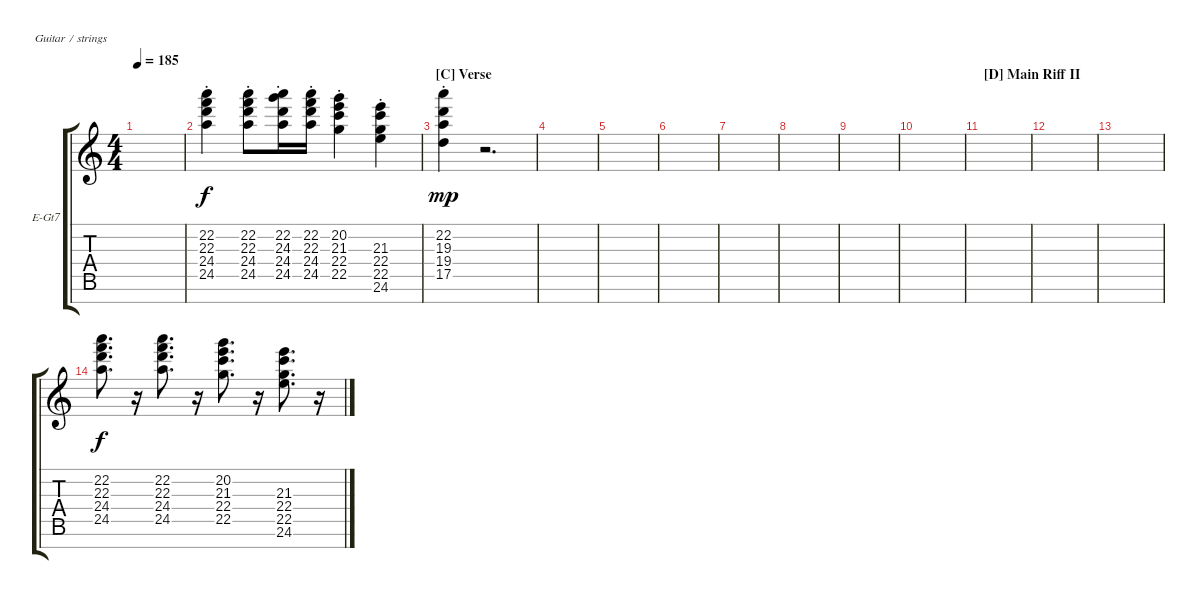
\defaultSystemsLayout 4
\bracketExtendMode groupsimilarinstruments
\firstSystemTrackNameOrientation horizontal
\otherSystemsTrackNameOrientation horizontal
\track ("Horns II" "E-Gt7") {instrument synthbrass2}
\staff {score tabs}
\tuning (E4 B3 G3 D3 A2 E2 B1)
\displaytranspose 12
\ts (4 4)
\tempo 185
\clef g2
\scale
0.333333
\ks c
|
\scale
0.333333 (22.2{st} 22.3{st} 24.4{st} 24.5{st}).4 (22.2{st} 24.5{st} 24.4{st} 22.3{st}).8 (22.2{st} 24.5{st} 24.4{st} 24.3{st}).16 (22.2{st} 24.5{st} 24.4{st} 22.3{st}).16 (20.2{st} 21.3{st} 22.4{st} 22.5{st}).4 (21.3{st} 22.4{st} 22.5{st} 24.6{st}).4 |
\section ("C" "Verse")
\scale
0.333333 (22.2{st} 19.3{st} 19.4{st} 17.5{st}).4{dy mp} r.2{d} |
\scale
0.333333 |
\scale
0.333333 |
\scale
0.333333 |
\scale
0.333333 |
\scale
0.333333 |
\scale
0.333333 |
\scale
0.333333 |
\section ("D" "Main Riff II")
\scale
0.333333 |
\scale
0.333333 |
\scale
0.333333 |
\scale
0.333333 (22.2 22.3 24.4 24.5).8{d dy f} r.16 (22.2 22.3 24.4 24.5).8{d} r.16 (20.2 21.3 22.4 22.5).8{d} r.16 (21.3 22.4 22.5 24.6).8{d} r.16 |
\scale
0.333333 |
\scale
0.333333
